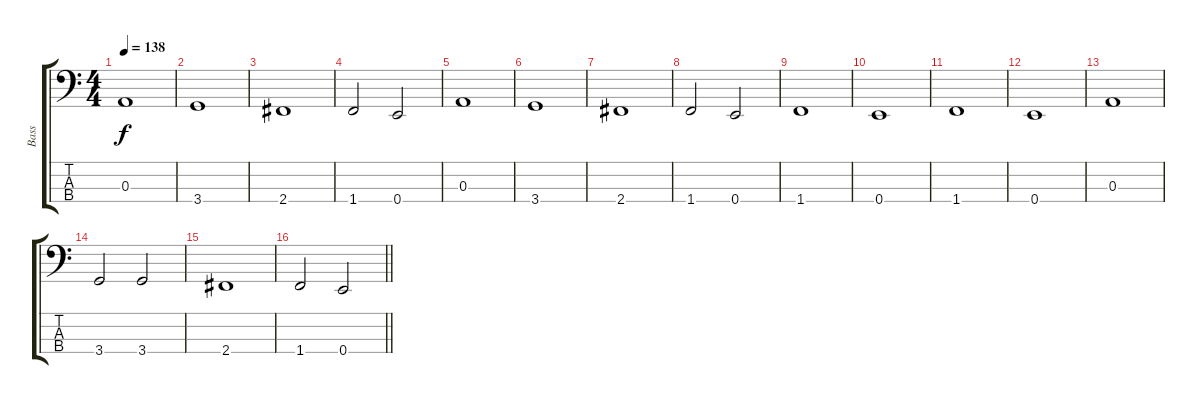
\track ("Bass" "Bass") {instrument electricbassfinger}
\staff {score tabs}
\tuning (G2 D2 A1 E1) {hide}
\ts (4 4)
\tempo 138
\clef f4
\ks c
0.3.1{dy f} |
3.4.1 |
2.4.1 |
1.4.2 0.4.2 |
0.3.1 |
3.4.1 |
2.4.1 |
1.4.2 0.4.2 |
1.4.1 |
0.4.1 |
1.4.1 |
0.4.1 |
0.3.1 |
3.4.2 3.4.2 |
2.4.1 |
\barLineRight lightlight
1.4.2 0.4.2
